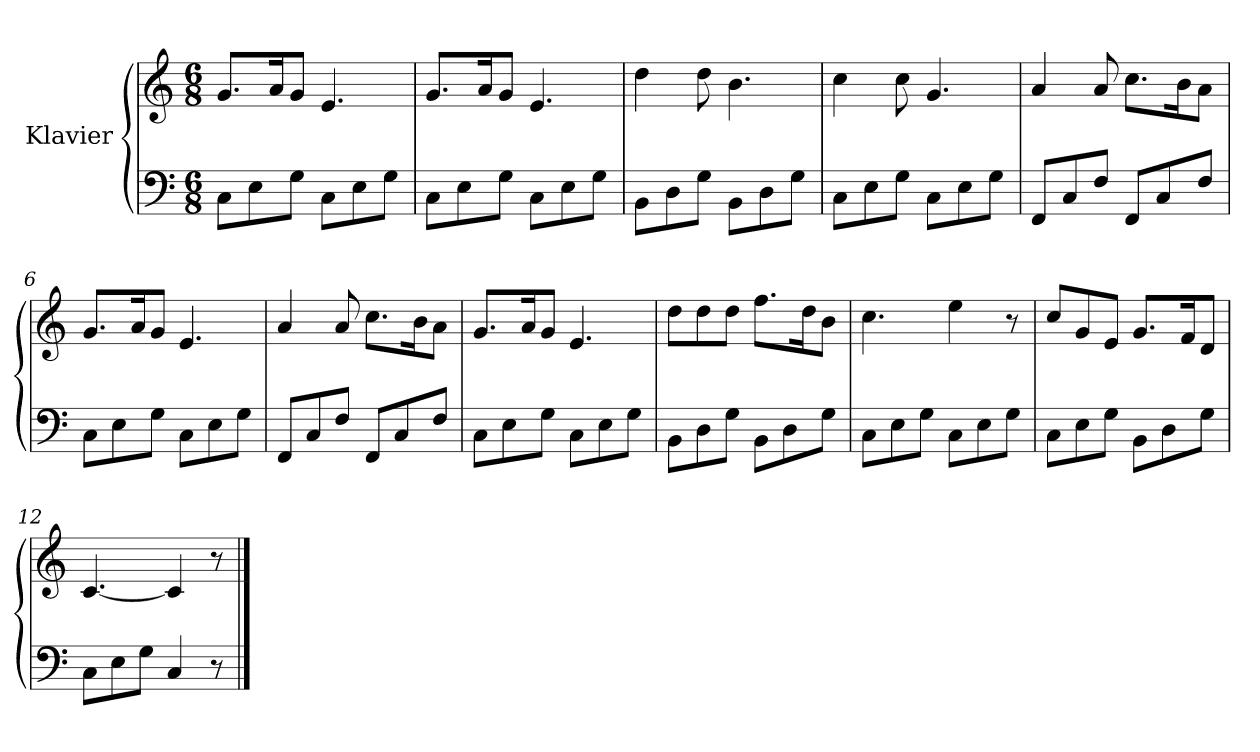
**kern	**kern
*part1	*part1
*staff2	*staff1
*I"Klavier	*
*clefF4	*clefG2
*k[]	*k[]
*M6/8	*M6/8
*MM60	*MM60
=1	=1
8C\L	8.g/L
8E\	.
.	16a/K
8G\J	8g/J
8C\L	4.e/
8E\	.
8G\J	.
=2	=2
8C\L	8.g/L
8E\	.
.	16a/K
8G\J	8g/J
8C\L	4.e/
8E\	.
8G\J	.
=3	=3
8BB\L	4dd\
8D\	.
8G\J	8dd\
8BB\L	4.b\
8D\	.
8G\J	.
=4	=4
8C\L	4cc\
8E\	.
8G\J	8cc\
8C\L	4.g/
8E\	.
8G\J	.
!!LO:LB:g=z
=5	=5
8FF/L	4a/
8C/	.
8F/J	8a/
8FF/L	8.cc\L
8C/	.
.	16b\K
8F/J	8a\J
=6	=6
8C\L	8.g/L
8E\	.
.	16a/K
8G\J	8g/J
8C\L	4.e/
8E\	.
8G\J	.
=7	=7
8FF/L	4a/
8C/	.
8F/J	8a/
8FF/L	8.cc\L
8C/	.
.	16b\K
8F/J	8a\J
=8	=8
8C\L	8.g/L
8E\	.
.	16a/K
8G\J	8g/J
8C\L	4.e/
8E\	.
8G\J	.
!!LO:LB:g=z
=9	=9
8BB\L	8dd\L
8D\	8dd\
8G\J	8dd\J
8BB\L	8.ff\L
8D\	.
.	16dd\K
8G\J	8b\J
=10	=10
8C\L	4.cc\
8E\	.
8G\J	.
8C\L	4ee\
8E\	.
8G\J	8r
=11	=11
8C\L	8cc/L
8E\	8g/
8G\J	8e/J
8BB\L	8.g/L
8D\	.
.	16f/K
8G\J	8d/J
=12	=12
8C\L	[4.c/
8E\	.
8G\J	.
4C/	4c/]
8r	8r
==	==
*-	*-
